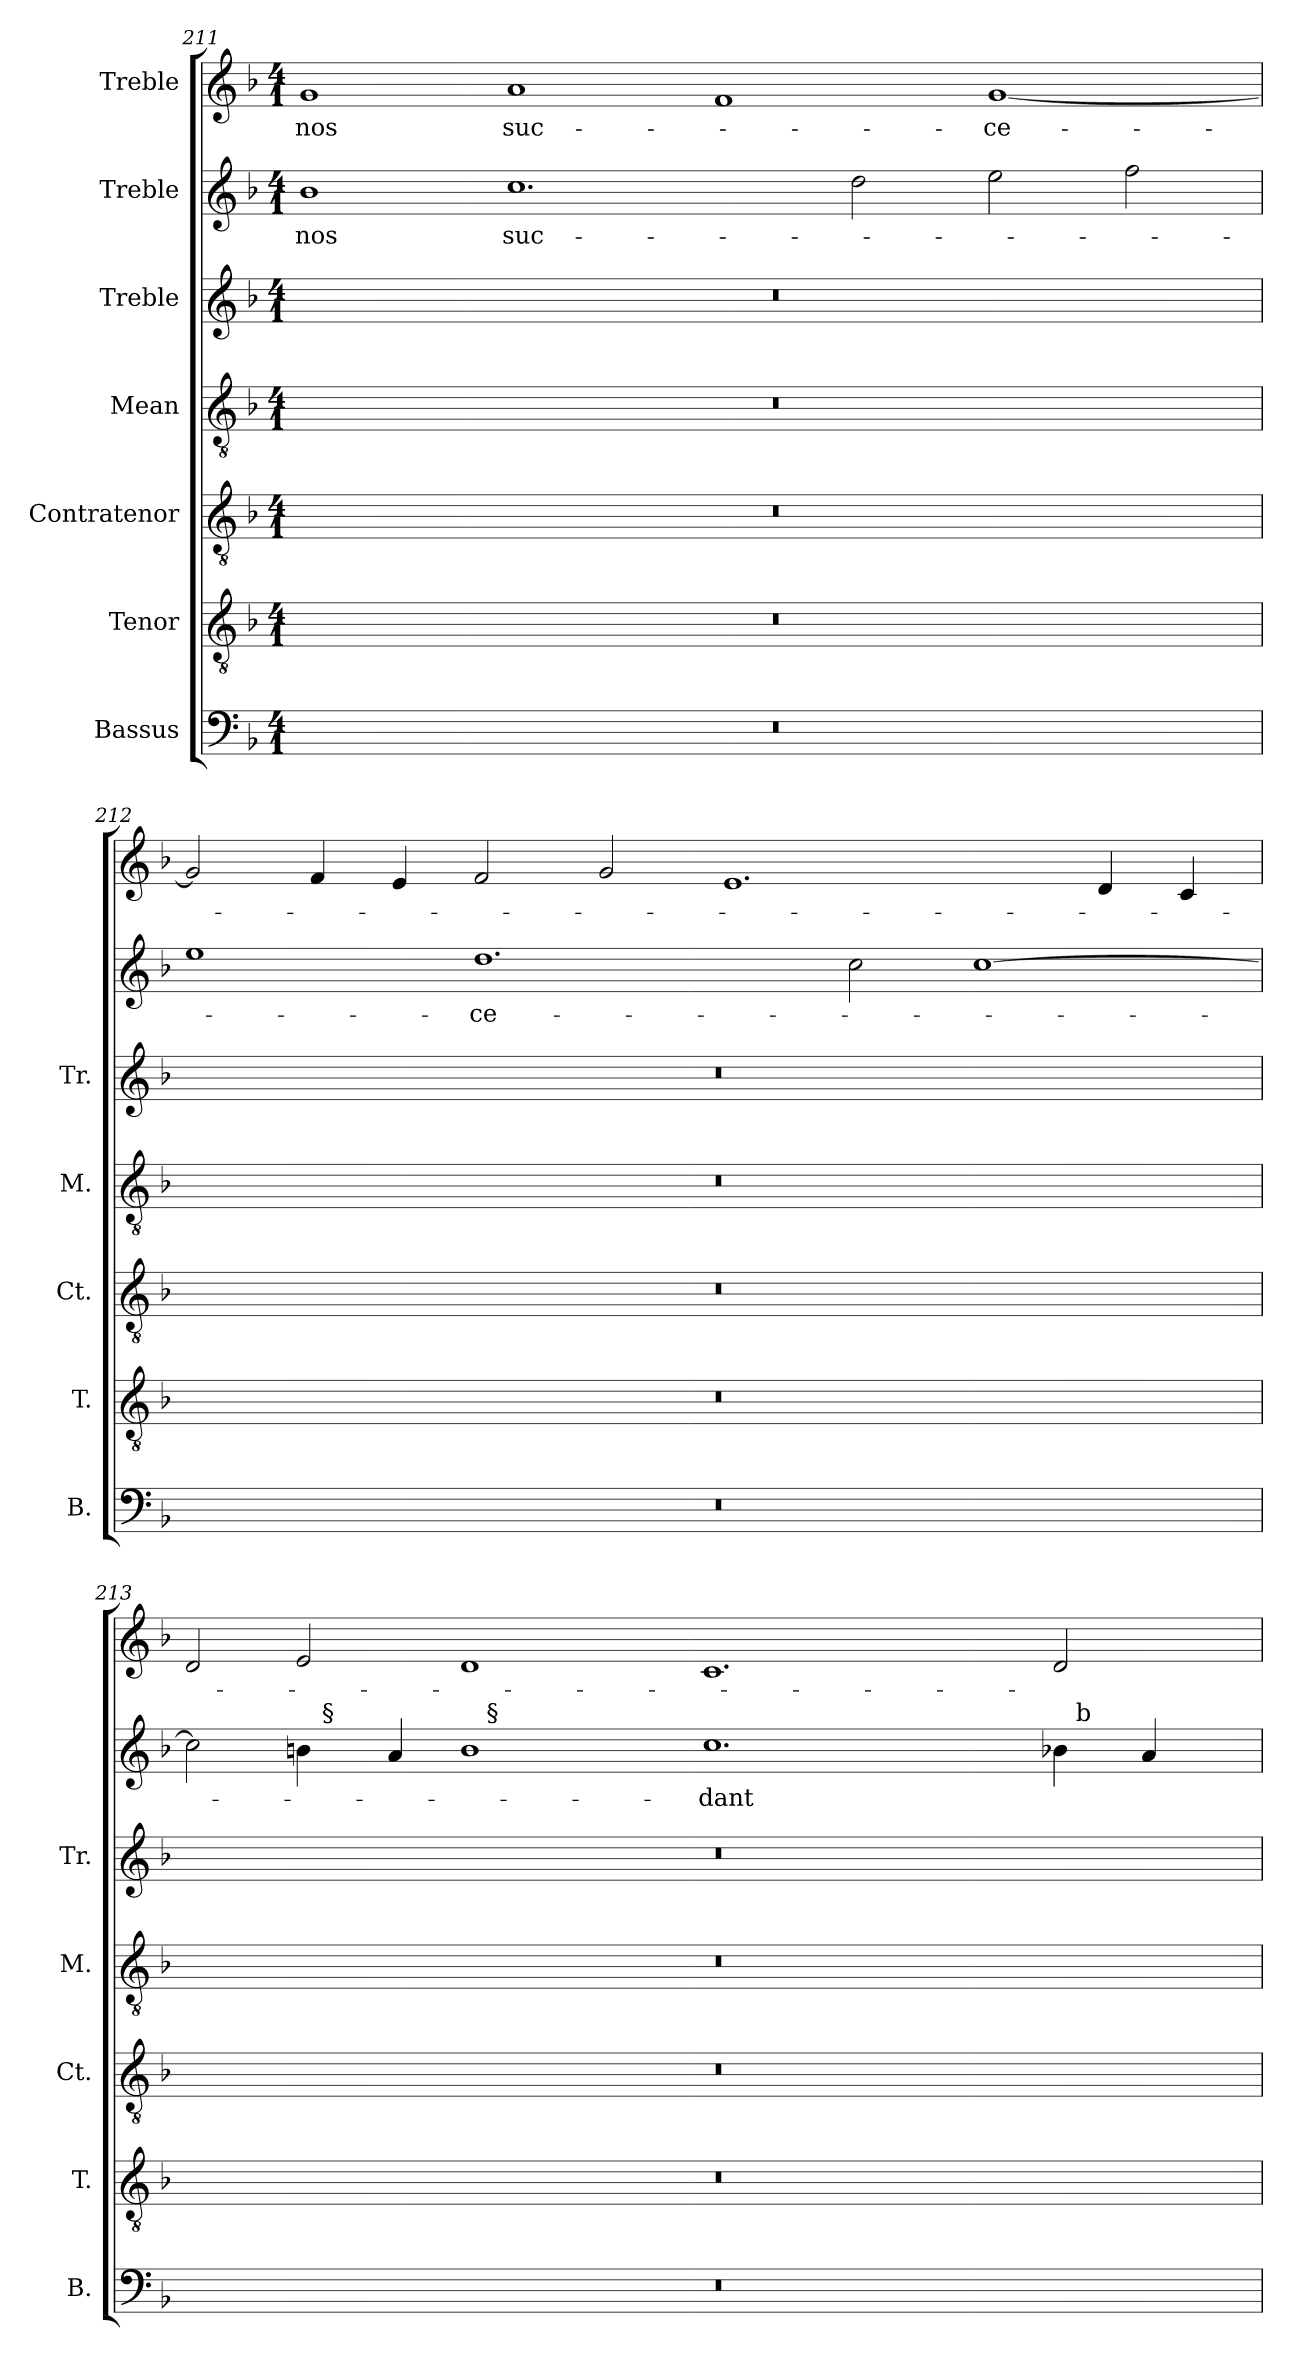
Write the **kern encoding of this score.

**kern	**kern	**kern	**kern	**kern	**kern	**text	**kern	**text
*part7	*part6	*part5	*part4	*part3	*part2	*part2	*part1	*part1
*staff7	*staff6	*staff5	*staff4	*staff3	*staff2	*staff2	*staff1	*staff1
*I"Bassus	*I"Tenor	*I"Contratenor	*I"Mean	*I"Treble	*I"Treble	*	*I"Treble	*
*I'B.	*I'T.	*I'Ct.	*I'M.	*I'Tr.	*	*	*	*
!!LO:LB:g=z
*clefF4	*clefGv2	*clefGv2	*clefGv2	*clefG2	*clefG2	*	*clefG2	*
*	*ITrd7c12	*ITrd7c12	*ITrd7c12	*	*	*	*	*
*k[b-]	*k[b-]	*k[b-]	*k[b-]	*k[b-]	*k[b-]	*	*k[b-]	*
*F:	*F:	*F:	*F:	*F:	*F:	*	*F:	*
*M4/1	*M4/1	*M4/1	*M4/1	*M4/1	*M4/1	*	*M4/1	*
=211	=211	=211	=211	=211	=211	=211	=211	=211
!LO:N:vis=1	!LO:N:vis=1	!LO:N:vis=1	!LO:N:vis=1	!LO:N:vis=1	!	!	!	!
!	!	!	!	!	!	!LO:LY:b:color=#000000	!	!
!	!	!	!	!	!	!	!	!LO:LY:b:color=#000000
00r	00r	00r	00r	00r	1b-i	-nos	1gi	-nos
!	!	!	!	!	!	!LO:LY:b:color=#000000	!	!
!	!	!	!	!	!	!	!	!LO:LY:b:color=#000000
.	.	.	.	.	1.cci	suc-	1ai	suc-
.	.	.	.	.	.	.	1fi	.
.	.	.	.	.	2ddi\	.	.	.
!	!	!	!	!	!	!	!	!LO:LY:b:color=#000000
.	.	.	.	.	2eei\	.	[<1gi	-ce-
.	.	.	.	.	2ffi\	.	.	.
=212	=212	=212	=212	=212	=212	=212	=212	=212
!LO:N:vis=1	!LO:N:vis=1	!LO:N:vis=1	!LO:N:vis=1	!LO:N:vis=1	!	!	!	!
00r	00r	00r	00r	00r	1eei	.	2gi/]	.
.	.	.	.	.	.	.	4fi/	.
.	.	.	.	.	.	.	4ei/	.
!	!	!	!	!	!	!LO:LY:b:color=#000000	!	!
.	.	.	.	.	1.ddi	-ce-	2fi/	.
.	.	.	.	.	.	.	2gi/	.
.	.	.	.	.	.	.	1.ei	.
.	.	.	.	.	2cci\	.	.	.
.	.	.	.	.	[>1cci	.	.	.
.	.	.	.	.	.	.	4di/	.
.	.	.	.	.	.	.	4ci/	.
=213	=213	=213	=213	=213	=213	=213	=213	=213
!LO:N:vis=1	!LO:N:vis=1	!LO:N:vis=1	!LO:N:vis=1	!LO:N:vis=1	!	!	!	!
*	*	*	*	*	*^	*	*	*
*	*	*	*	*	*	*^	*	*	*
00r	00r	00r	00r	00r	2cci\]	2ryy	1ryy	.	2di/	.
.	.	.	.	.	4bi\	32ryy	.	.	2ei/	.
.	.	.	.	.	.	256ryy	.	.	.	.
!	!	!	!	!	!	!LO:TX:a:t=§	!	!	!	!
.	.	.	.	.	.	1ryy	.	.	.	.
.	.	.	.	.	4ai/	.	.	.	.	.
.	.	.	.	.	1bi	.	32ryy	.	1di	.
.	.	.	.	.	.	.	256ryy	.	.	.
!	!	!	!	!	!	!	!LO:TX:a:t=§	!	!	!
.	.	.	.	.	.	.	1ryy	.	.	.
.	.	.	.	.	.	1ryy	.	.	.	.
!	!	!	!	!	!	!	!	!LO:LY:b:color=#000000	!	!
.	.	.	.	.	1.cci	.	.	-dant	1.ci	.
.	.	.	.	.	.	.	1ryy	.	.	.
.	.	.	.	.	.	1ryy	.	.	.	.
.	.	.	.	.	.	.	2ryy	.	.	.
.	.	.	.	.	4b-i\	.	.	.	2di/	.
!	!	!	!	!	!	!LO:TX:a:t=b	!	!	!	!
.	.	.	.	.	.	4ryy	4ryy	.	.	.
.	.	.	.	.	4ai/	.	.	.	.	.
.	.	.	.	.	.	8ryy	8ryy	.	.	.
.	.	.	.	.	.	16ryy	16ryy	.	.	.
.	.	.	.	.	.	64..ryy	64..ryy	.	.	.
*	*	*	*	*	*v	*v	*v	*	*	*
=	=	=	=	=	=	=	=	=
*-	*-	*-	*-	*-	*-	*-	*-	*-
